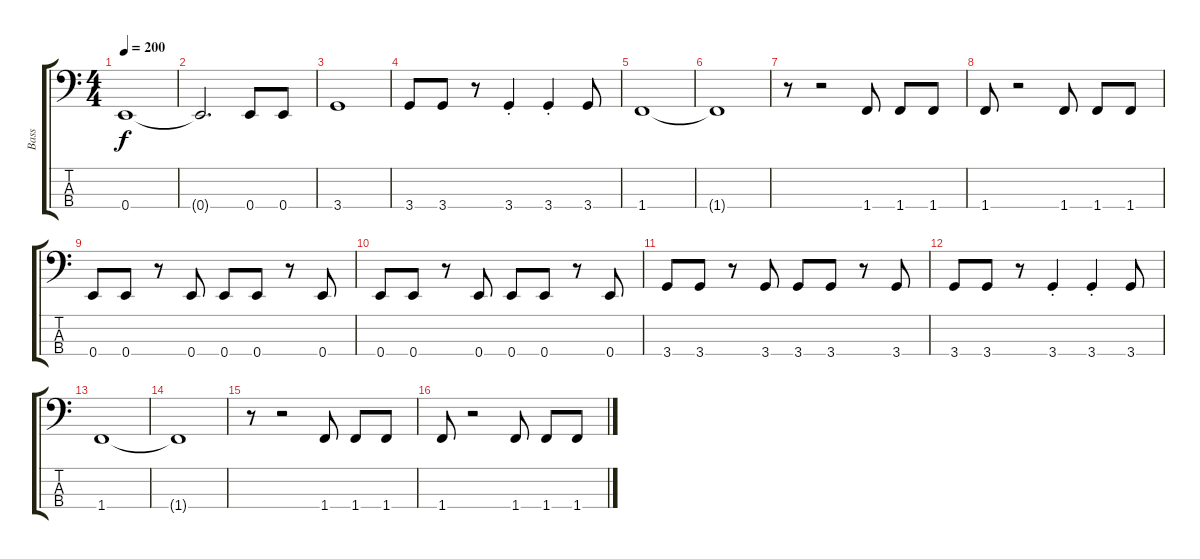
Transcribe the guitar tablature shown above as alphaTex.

\track ("Bass" "Bass") {instrument electricbasspick}
\staff {score tabs}
\tuning (G2 D2 A1 E1) {hide}
\ts (4 4)
\tempo 200
\clef f4
\ks c
0.4.1{dy f} |
0.4{t}.2{d} 0.4.8 0.4.8 |
3.4.1 |
3.4.8 3.4.8 r.8 3.4{st}.4 3.4{st}.4 3.4.8 |
1.4.1 |
1.4{t}.1 |
r.8 r.2 1.4.8 1.4.8 1.4.8 |
1.4.8 r.2 1.4.8 1.4.8 1.4.8 |
0.4.8 0.4.8 r.8 0.4.8 0.4.8 0.4.8 r.8 0.4.8 |
0.4.8 0.4.8 r.8 0.4.8 0.4.8 0.4.8 r.8 0.4.8 |
3.4.8 3.4.8 r.8 3.4.8 3.4.8 3.4.8 r.8 3.4.8 |
3.4.8 3.4.8 r.8 3.4{st}.4 3.4{st}.4 3.4.8 |
1.4.1 |
1.4{t}.1 |
r.8 r.2 1.4.8 1.4.8 1.4.8 |
1.4.8 r.2 1.4.8 1.4.8 1.4.8
